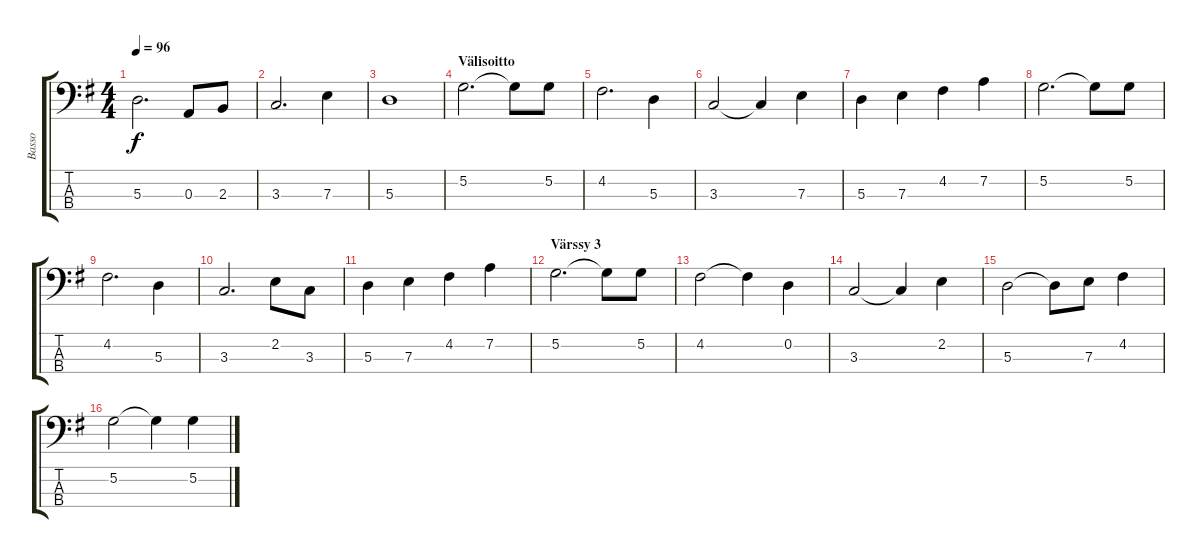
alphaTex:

\track ("Basso" "Basso") {instrument electricbassfinger}
\staff {score tabs}
\tuning (G2 D2 A1 E1) {hide}
\ts (4 4)
\tempo 96
\clef f4
\ks g
5.3.2{d dy f} 0.3.8 2.3.8 |
3.3.2{d} 7.3.4 |
5.3.1 |
\section ("" "Välisoitto")
5.2.2{d} 5.2{t}.8 5.2.8 |
4.2.2{d} 5.3.4 |
3.3.2 3.3{t}.4 7.3.4 |
5.3.4 7.3.4 4.2.4 7.2.4 |
5.2.2{d} 5.2{t}.8 5.2.8 |
4.2.2{d} 5.3.4 |
3.3.2{d} 2.2.8 3.3.8 |
5.3.4 7.3.4 4.2.4 7.2.4 |
\section ("" "Värssy 3")
5.2.2{d} 5.2{t}.8 5.2.8 |
4.2.2 4.2{t}.4 0.2.4 |
3.3.2 3.3{t}.4 2.2.4 |
5.3.2 5.3{t}.8 7.3.8 4.2.4 |
5.2.2 5.2{t}.4 5.2.4
